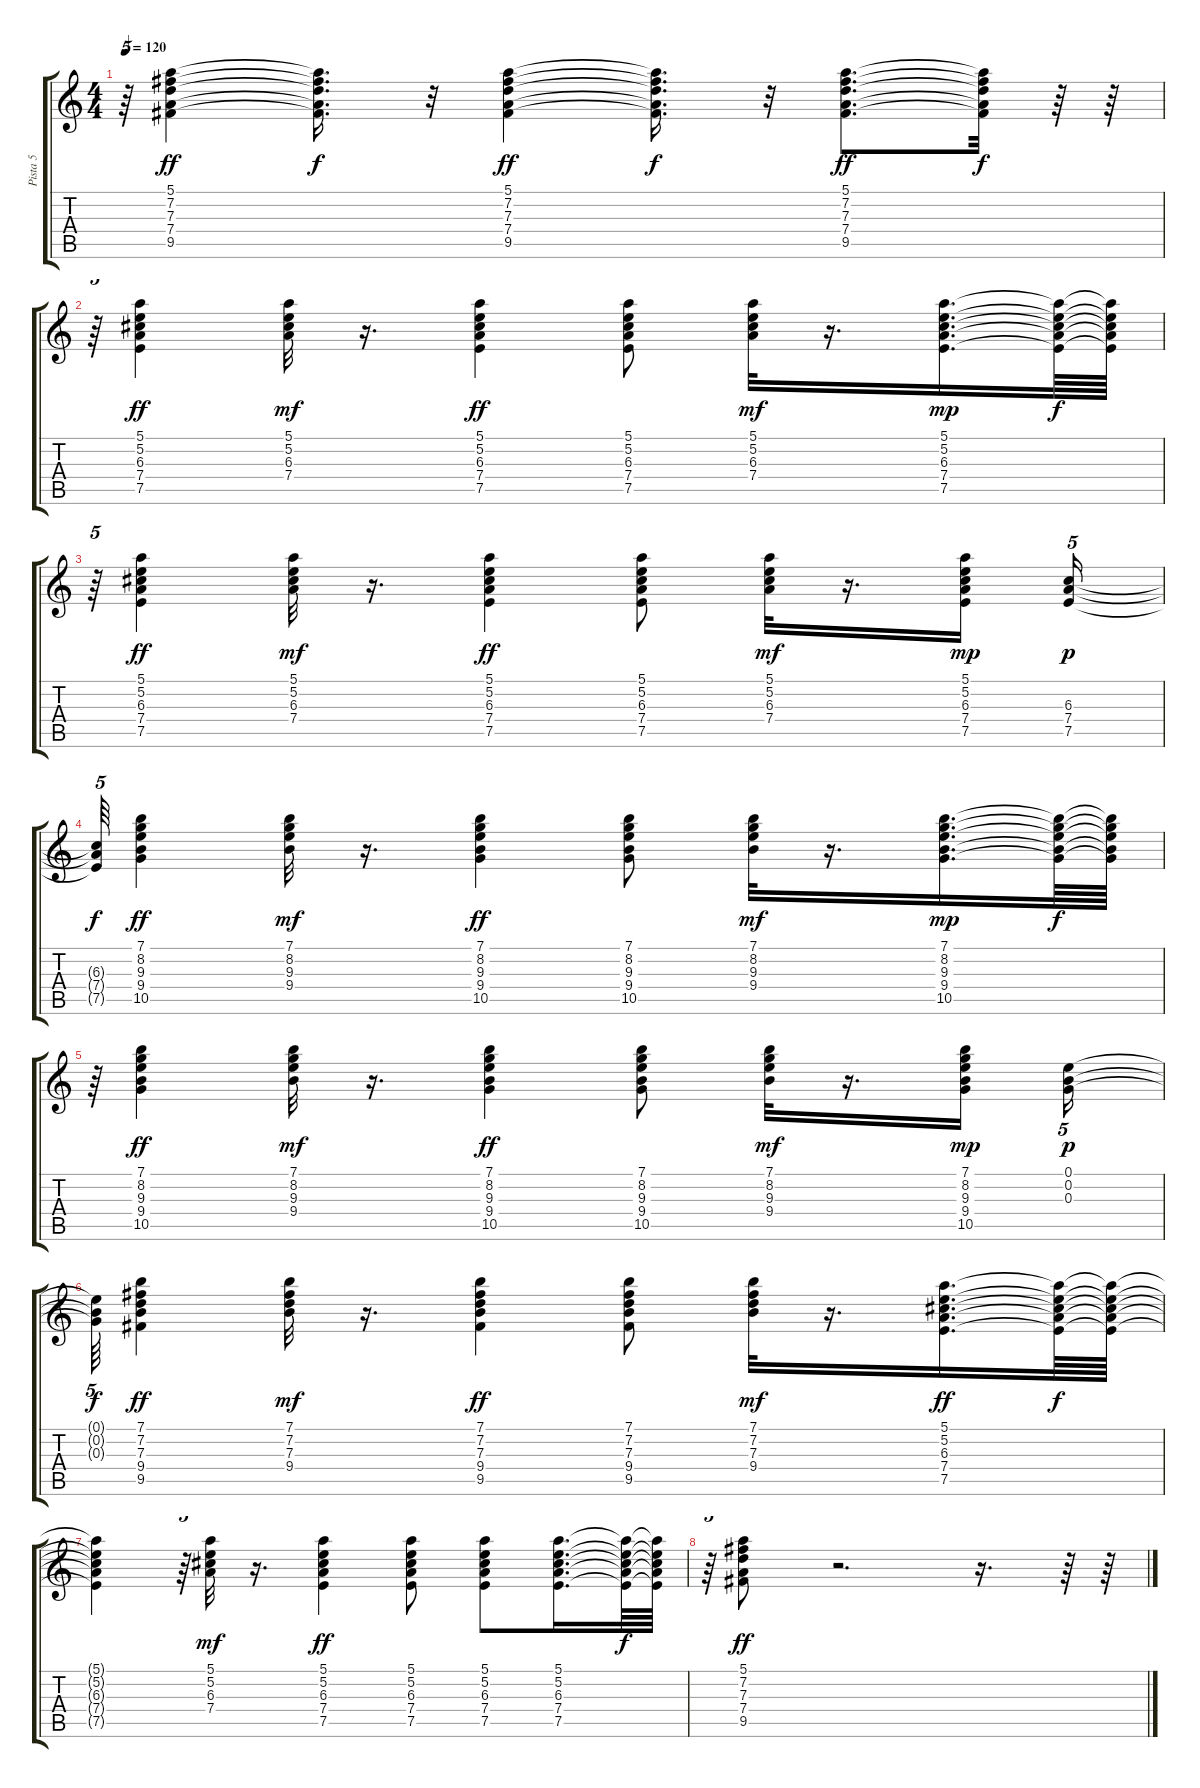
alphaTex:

\track ("Pista 5" "Pista 5") {instrument acousticguitarsteel}
\staff {score tabs}
\tuning (E4 B3 G3 D3 A2 E2) {hide}
\ts (4 4)
\tempo 120
\clef g2
\ks c
r.64{tu (5 4) dy ff} (5.1 7.2 7.3 7.4 9.5).4 (5.1{t} 7.2{t} 7.3{t} 7.4{t} 9.5{t}).16{d dy f} r.32 (5.1 7.2 7.3 7.4 9.5).4{dy ff} (5.1{t} 7.2{t} 7.3{t} 7.4{t} 9.5{t}).16{d dy f} r.32 (5.1 7.2 7.3 7.4 9.5).8{d dy ff} (5.1{t} 7.2{t} 7.3{t} 7.4{t} 9.5{t}).32{dy f} r.64 r.64 |
r.64{tu (5 4)} (5.1 5.2 6.3 7.4 7.5).4{dy ff} (5.1 5.2 6.3 7.4).32{dy mf} r.16{d} (5.1 5.2 6.3 7.4 7.5).4{dy ff} (5.1 5.2 6.3 7.4 7.5).8 (5.1 5.2 6.3 7.4).32{dy mf} r.16{d} (5.1 5.2 6.3 7.4 7.5).16{d dy mp} (5.1{t} 5.2{t} 6.3{t} 7.4{t} 7.5{t}).64{dy f} (5.1{t} 5.2{t} 6.3{t} 7.4{t} 7.5{t}).64 |
r.64{tu (5 4)} (5.1 5.2 6.3 7.4 7.5).4{dy ff} (5.1 5.2 6.3 7.4).32{dy mf} r.16{d} (5.1 5.2 6.3 7.4 7.5).4{dy ff} (5.1 5.2 6.3 7.4 7.5).8 (5.1 5.2 6.3 7.4).32{dy mf} r.16{d} (5.1 5.2 6.3 7.4 7.5).16{dy mp} (6.3 7.4 7.5).16{tu (5 4) dy p} |
(6.3{t} 7.4{t} 7.5{t}).64{tu (5 4) dy f} (7.1 8.2 9.3 9.4 10.5).4{dy ff} (7.1 8.2 9.3 9.4).32{dy mf} r.16{d} (7.1 8.2 9.3 9.4 10.5).4{dy ff} (7.1 8.2 9.3 9.4 10.5).8 (7.1 8.2 9.3 9.4).32{dy mf} r.16{d} (7.1 8.2 9.3 9.4 10.5).16{d dy mp} (7.1{t} 8.2{t} 9.3{t} 9.4{t} 10.5{t}).64{dy f} (7.1{t} 8.2{t} 9.3{t} 9.4{t} 10.5{t}).64 |
r.64{tu (5 4)} (7.1 8.2 9.3 9.4 10.5).4{dy ff} (7.1 8.2 9.3 9.4).32{dy mf} r.16{d} (7.1 8.2 9.3 9.4 10.5).4{dy ff} (7.1 8.2 9.3 9.4 10.5).8 (7.1 8.2 9.3 9.4).32{dy mf} r.16{d} (7.1 8.2 9.3 9.4 10.5).16{dy mp} (0.1 0.2 0.3).16{tu (5 4) dy p} |
(0.1{t} 0.2{t} 0.3{t}).64{tu (5 4) dy f} (7.1 7.2 7.3 9.4 9.5).4{dy ff} (7.1 7.2 7.3 9.4).32{dy mf} r.16{d} (7.1 7.2 7.3 9.4 9.5).4{dy ff} (7.1 7.2 7.3 9.4 9.5).8 (7.1 7.2 7.3 9.4).32{dy mf} r.16{d} (5.1 5.2 6.3 7.4 7.5).16{d dy ff} (5.1{t} 5.2{t} 6.3{t} 7.4{t} 7.5{t}).64{dy f} (5.1{t} 5.2{t} 6.3{t} 7.4{t} 7.5{t}).64 |
(5.1{t} 5.2{t} 6.3{t} 7.4{t} 7.5{t}).4 r.64{tu (5 4)} (5.1 5.2 6.3 7.4).32{dy mf} r.16{d} (5.1 5.2 6.3 7.4 7.5).4{dy ff} (5.1 5.2 6.3 7.4 7.5).8 (5.1 5.2 6.3 7.4 7.5).8 (5.1 5.2 6.3 7.4 7.5).16{d} (5.1{t} 5.2{t} 6.3{t} 7.4{t} 7.5{t}).64{dy f} (5.1{t} 5.2{t} 6.3{t} 7.4{t} 7.5{t}).64 |
r.64{tu (5 4)} (5.1 7.2 7.3 7.4 9.5).8{dy ff} r.2{d} r.16{d} r.64 r.64
